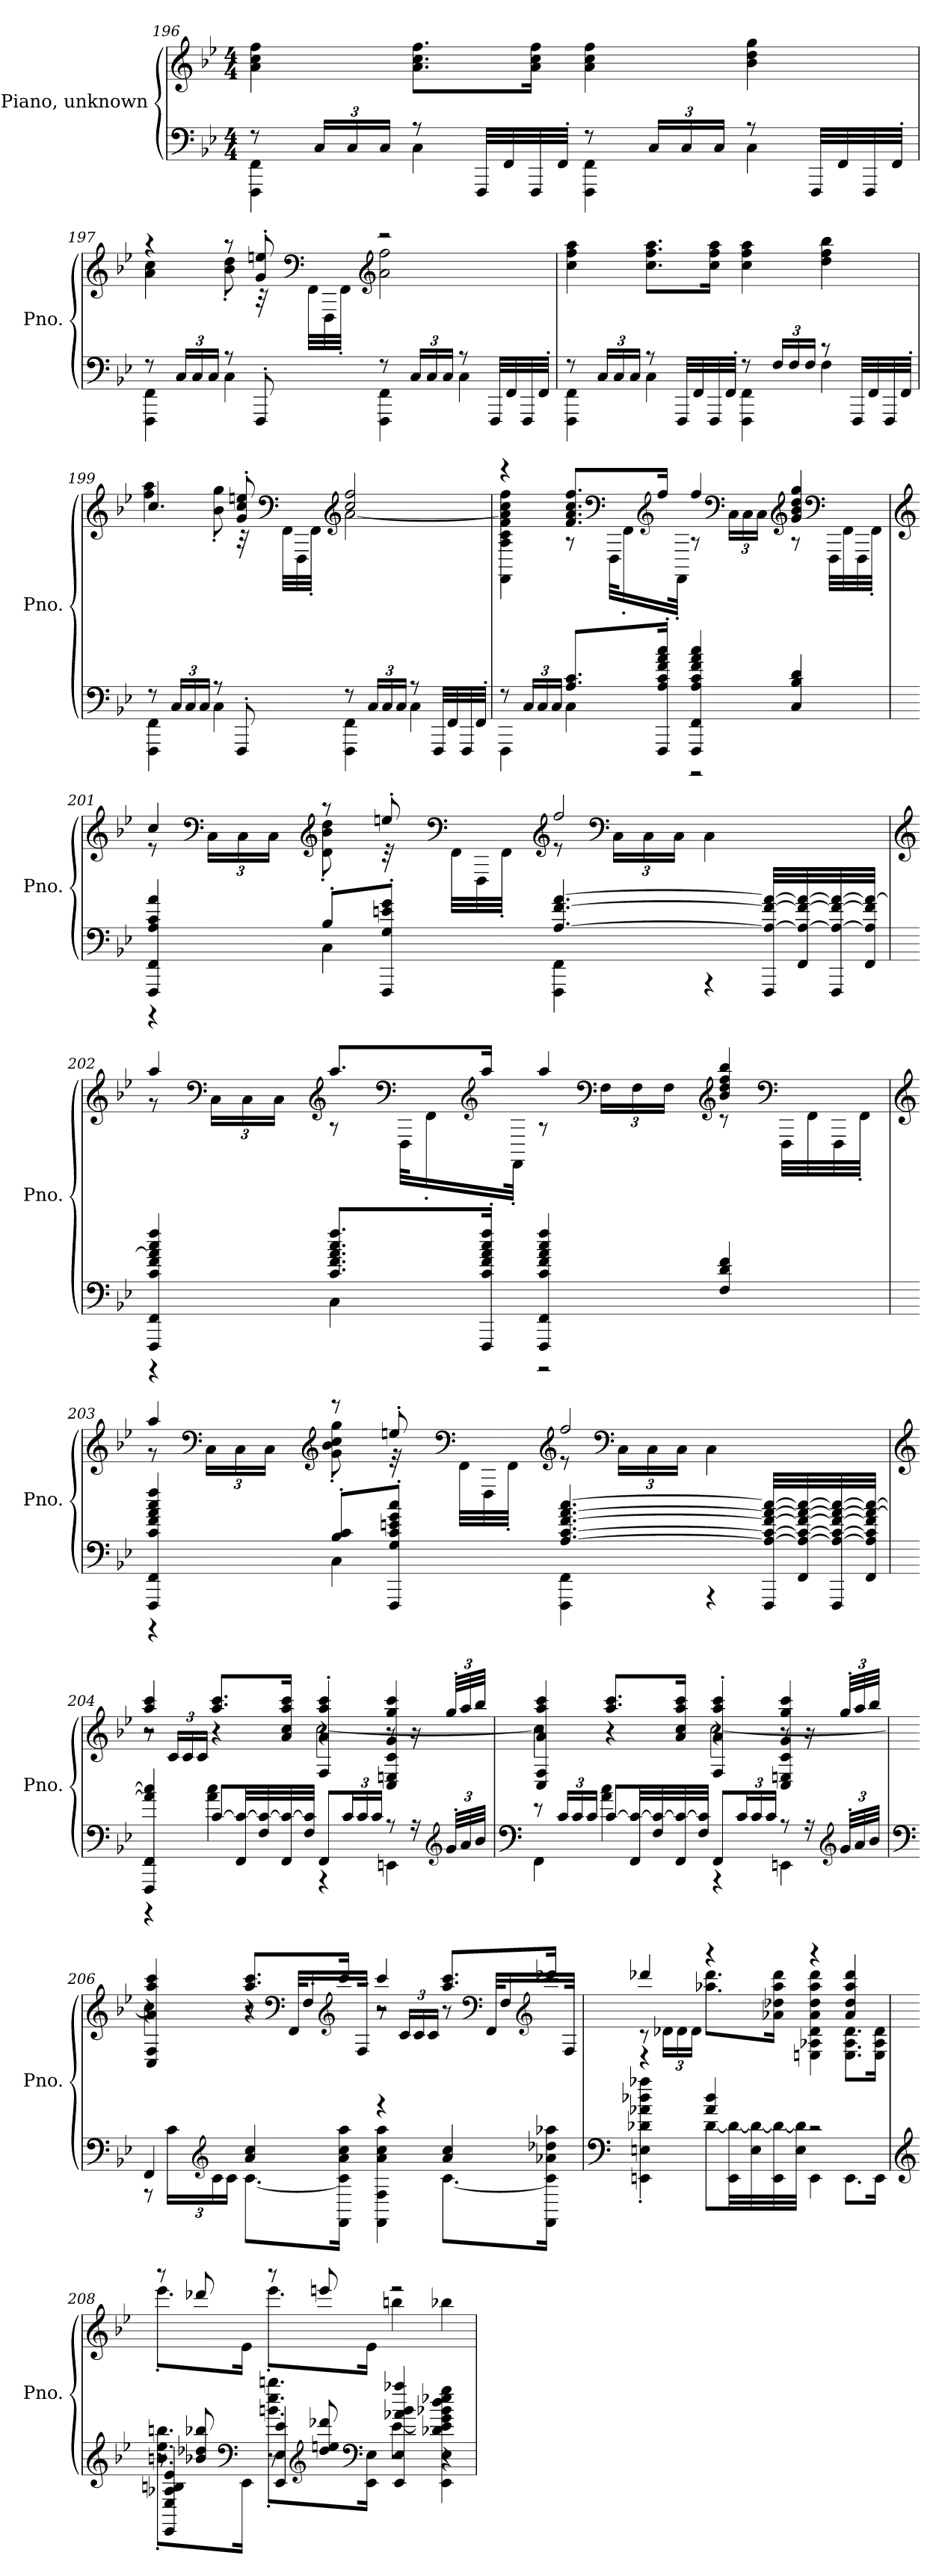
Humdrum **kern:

**kern	**kern
*part1	*part1
*staff2	*staff1
*I"Piano, unknown	*
*I'Pno.	*
!!LO:LB:g=z
*clefF4	*clefG2
*k[b-e-]	*k[b-e-]
*M4/4	*M4/4
=196	=196
*^	*
8r	4FFF\ 4FF\	4a\ 4cc\ 4ff\
*Xbrackettup	*	*
24C/LL	.	.
24C/	.	.
24C/JJ	.	.
8r	4C\	8.a\ 8.cc\ 8.ff\L
32FFF/LLL	.	.
32FF/	.	.
32FFF/	.	16a\ 16cc\ 16ff\Jk
32FF'/JJJ	.	.
8r	4FFF\ 4FF\	4a\ 4cc\ 4ff\
24C/LL	.	.
24C/	.	.
24C/JJ	.	.
8r	4C\	4b-\ 4dd\ 4gg\
32FFF/LLL	.	.
32FF/	.	.
32FFF/	.	.
32FF'/JJJ	.	.
=197	=197	=197
*	*	*^
8r	4FFF\ 4FF\	4r	4a\ 4cc\
24C/LL	.	.	.
24C/	.	.	.
24C/JJ	.	.	.
8r	4C\	8r	8b-\' 8dd\'
8FFF'/	.	8g/' 8een/'	32r
*	*	*clefF4	*
.	.	.	32FF\LLL
.	.	.	32FFF\
.	.	.	32FF'\JJJ
*	*	*clefG2	*
8r	4FFF\ 4FF\	2r	2a\ 2ff\
24C/LL	.	.	.
24C/	.	.	.
24C/JJ	.	.	.
8r	4C\	.	.
32FFF/LLL	.	.	.
32FF/	.	.	.
32FFF/	.	.	.
32FF'/JJJ	.	.	.
*	*	*v	*v
!!LO:PB:g=z
=198	=198	=198
8r	4FFF\ 4FF\	4cc\ 4ff\ 4aa\
24C/LL	.	.
24C/	.	.
24C/JJ	.	.
8r	4C\	8.cc\ 8.ff\ 8.aa\L
32FFF/LLL	.	.
32FF/	.	.
32FFF/	.	16cc\ 16ff\ 16aa\Jk
32FF'/JJJ	.	.
8r	4FFF\ 4FF\	4cc\ 4ff\ 4aa\
24F/LL	.	.
24F/	.	.
24F/JJ	.	.
8r	4F\	4dd\ 4ff\ 4bb-\
32FFF/LLL	.	.
32FF/	.	.
32FFF/	.	.
32FF'/JJJ	.	.
=199	=199	=199
*	*	*^
8r	4FFF\ 4FF\	4.cc/	4ff\ 4aa\
24C/LL	.	.	.
24C/	.	.	.
24C/JJ	.	.	.
8r	4C\	.	8b-\' 8gg\'
8FFF'/	.	8g/' 8cc/' 8een/'	32r
*	*	*clefF4	*
.	.	.	32FF\LLL
.	.	.	32FFF\
.	.	.	32FF'\JJJ
*	*	*clefG2	*
8r	4FFF\ 4FF\	2cc/ 2ff/	[2a\
24C/LL	.	.	.
24C/	.	.	.
24C/JJ	.	.	.
8r	4C\	.	.
32FFF/LLL	.	.	.
32FF/	.	.	.
32FFF/	.	.	.
32FF'/JJJ	.	.	.
!!LO:LB:g=z	!!
=200	=200	=200	=200
8r	4FFF\	4r	4FF\ 4A\ 4c\ 4f\ 4a\] 4cc\ 4ff\
24C/LL	.	.	.
24C/	.	.	.
24C/JJ	.	.	.
8.A/ 8.c/L	4C\	8.f/ 8.a/ 8.cc/ 8.ff/L	8r
*	*	*clefF4	*
.	.	.	32FFF\KLL
.	.	.	16FF'\
*	*	*clefG2	*
16FFF/' 16A/' 16c/' 16f/' 16a/' 16cc/'Jk	.	16ff/Jk	.
.	.	.	32FF'\JJk
4FFF/ 4FF/ 4A/ 4c/ 4f/ 4a/ 4cc/	2r	4ff/	8r
*	*	*clefF4	*
*	*	*	*Xbrackettup
.	.	.	24C\LL
.	.	.	24C\
.	.	.	24C\JJ
*	*	*clefG2	*
4C/ 4B-/ 4d/	.	4g/ 4b-/ 4dd/ 4gg/	8r
*	*	*clefF4	*
.	.	.	32FFF\LLL
.	.	.	32FF\
.	.	.	32FFF\
.	.	.	32FF'\JJJ
!!LO:LB:g=z	!!
=201	=201	=201	=201
*	*	*clefG2	*
4FFF/ 4FF/ 4A/ 4c/ 4a/	4r	4cc/	8r
*	*	*clefF4	*
.	.	.	24C\LL
.	.	.	24C\
.	.	.	24C\JJ
*	*	*clefG2	*
8B-'/L	4C\	8r	8d\' 8b-\' 8dd\'
8FFF/' 8G/' 8en/' 8g/'J	.	8een'/	32r
*	*	*clefF4	*
.	.	.	32FF\LLL
.	.	.	32FFF\
.	.	.	32FF'\JJJ
*	*	*clefG2	*
[4.A/ [4.f/ [4.a/	4FFF\ 4FF\	2ff/	8r
*	*	*clefF4	*
.	.	.	24C\LL
.	.	.	24C\
.	.	.	24C\JJ
.	4r	.	4C\
32FFF/ 32A/_ 32f/_ 32a/_LLL	.	.	.
32FF/ 32A/_ 32f/_ 32a/_	.	.	.
32FFF/ 32A/_ 32f/_ 32a/_	.	.	.
32FF/ 32A/] 32f/] 32a/_JJJ	.	.	.
!!LO:LB:g=z	!!
=202	=202	=202	=202
*	*	*clefG2	*
4FFF/ 4FF/ 4c/ 4f/ 4a/] 4cc/ 4ff/	4r	4aa/	8r
*	*	*clefF4	*
.	.	.	24C\LL
.	.	.	24C\
.	.	.	24C\JJ
*	*	*clefG2	*
8.c/ 8.f/ 8.a/ 8.cc/ 8.ff/L	4C\	8.aa/L	8r
*	*	*clefF4	*
.	.	.	32FFF\KLL
.	.	.	16FF'\
*	*	*clefG2	*
16FFF/' 16c/' 16f/' 16a/' 16cc/' 16ff/'Jk	.	16aa/Jk	.
.	.	.	32FF'\JJk
4FFF/ 4FF/ 4c/ 4f/ 4a/ 4cc/ 4ff/	2r	4aa/	8r
*	*	*clefF4	*
.	.	.	24F\LL
.	.	.	24F\
.	.	.	24F\JJ
*	*	*clefG2	*
4F/ 4d/ 4f/	.	4b-/ 4dd/ 4ff/ 4bb-/	8r
*	*	*clefF4	*
.	.	.	32FFF\LLL
.	.	.	32FF\
.	.	.	32FFF\
.	.	.	32FF'\JJJ
!!LO:LB:g=z	!!
=203	=203	=203	=203
*	*	*clefG2	*
4FFF/ 4FF/ 4c/ 4f/ 4a/ 4cc/ 4ff/	4r	4aa/	8r
*	*	*clefF4	*
.	.	.	24C\LL
.	.	.	24C\
.	.	.	24C\JJ
*	*	*clefG2	*
8B-/' 8c/'L	4C\	8r	8g\' 8b-\' 8cc\' 8gg\'
8FFF/' 8G/' 8c/' 8en/' 8g/' 8cc/'J	.	8een'/	32r
*	*	*clefF4	*
.	.	.	32FF\LLL
.	.	.	32FFF\
.	.	.	32FF'\JJJ
*	*	*clefG2	*
[4.A/ [4.c/ [4.f/ [4.a/ [4.cc/	4FFF\ 4FF\	2ff/	8r
*	*	*clefF4	*
.	.	.	24C\LL
.	.	.	24C\
.	.	.	24C\JJ
.	4r	.	4C\
32FFF/ 32A/_ 32c/_ 32f/_ 32a/_ 32cc/_LLL	.	.	.
32FF/ 32A/_ 32c/_ 32f/_ 32a/_ 32cc/_	.	.	.
32FFF/ 32A/_ 32c/_ 32f/_ 32a/_ 32cc/_	.	.	.
32FF/ 32A/] 32c/] 32f/] 32a/_ 32cc/_JJJ	.	.	.
*	*	*v	*v
!!LO:LB:g=z
=204	=204	=204
*	*	*clefG2
*	*	*^
*	*	*	*^
4FFF/ 4FF/ 4a/] 4cc/]	4r	4aa/ 4ccc/	2r	8r
.	.	.	.	24c/LL
.	.	.	.	24c/
.	.	.	.	24c/JJ
[8c/L	4a\ 4cc\	4r	.	8.aa/ 8.ccc/L
32FF/ 32c/_LL	.	.	.	.
32F/ 32c/_	.	.	.	.
32FF/ 32c/_	.	.	.	16a/ 16cc/ 16aa/ 16ccc/Jk
32F/ 32c/]JJJ	.	.	.	.
8FF/L	4r	4F/' 4a/' 4aa/' 4ccc/'	[2cc\	4r
24c/L	.	.	.	.
24c/	.	.	.	.
24c/JJ	.	.	.	.
8r	4EEn\	4C/ 4En/ 4c/ 4g/ 4gg/ 4ccc/	.	8r
16r	.	.	.	16r
*clefG2	*	*	*	*
48g'/LLL	.	.	.	48gg'/LLL
48a/	.	.	.	48aa/
48b-/JJJ	.	.	.	48bb-/JJJ
!!LO:PB:g=z	!!	!!
=205	=205	=205	=205	=205
*clefF4	*	*	*	*
8r	4FF\	2r	4cc\]	4C/ 4F/ 4a/ 4aa/ 4ccc/
24c/LL	.	.	.	.
24c/	.	.	.	.
24c/JJ	.	.	.	.
[8c/L	4a\ 4cc\	.	4r	8.aa/ 8.ccc/L
32FF/ 32c/_LL	.	.	.	.
32F/ 32c/_	.	.	.	.
32FF/ 32c/_	.	.	.	16a/ 16cc/ 16aa/ 16ccc/Jk
32F/ 32c/]JJJ	.	.	.	.
8FF/L	4r	4F/' 4a/' 4aa/' 4ccc/'	[2cc\	4r
24c/L	.	.	.	.
24c/	.	.	.	.
24c/JJ	.	.	.	.
8r	4EEn\	4C/ 4En/ 4c/ 4g/ 4gg/ 4ccc/	.	8r
16r	.	.	.	16r
*clefG2	*	*	*	*
48g'/LLL	.	.	.	48gg'/LLL
48a/	.	.	.	48aa/
48b-/JJJ	.	.	.	48bb-/JJJ
!!LO:LB:g=z	!!	!!
=206	=206	=206	=206	=206
*clefF4	*	*	*	*
4FF/	8r	4r	4cc\]	4C/ 4F/ 4a/ 4aa/ 4ccc/
.	24c\LL	.	.	.
*clefG2	*	*	*	*
.	24c\	.	.	.
.	24c\JJ	.	.	.
4a/ 4cc/	[8.c\L	8.aa/ 8.ccc/L	4r	8r
*	*	*clefF4	*	*
.	.	.	.	32FF/KLL
.	.	.	.	16F'/
*	*	*clefG2	*	*
.	16FF\ 16c\] 16a\ 16cc\ 16aa\Jk	16ccc/Jk	.	.
.	.	.	.	32F'/JJk
4r	4FF\ 4F\ 4a\ 4cc\ 4aa\	4ccc/	2r	8r
.	.	.	.	24c/LL
.	.	.	.	24c/
.	.	.	.	24c/JJ
4a/ 4cc/	[8.c\L	8.aa/ 8.ccc/L	.	8r
*	*	*clefF4	*	*
.	.	.	.	32FF/KLL
.	.	.	.	16F'/
*	*	*clefG2	*	*
.	16FF\ 16c\] 16a-X\ 16dd-X\ 16aa-X\Jk	16ddd-X/Jk	.	.
.	.	.	.	32F/JJk
*	*	*v	*v	*v
!!LO:LB:g=z
=207	=207	=207
*clefF4	*	*
*	*	*^
4r	4EEn\' 4En\' 4d-X\' 4a-X\' 4dd-X\' 4aa-X\'	4ddd-X/	8r
.	.	.	24d-X\LL
.	.	.	24d-\
.	.	.	24d-\JJ
4a-/ 4dd-/	[8d-\L	4r	8.aa-X\ 8.ddd-\L
.	32EE\ 32d-\_LL	.	.
.	32E\ 32d-\_	.	.
.	32EE\ 32d-\_	.	16a-X\ 16dd-X\ 16aa-\ 16ddd-\Jk
.	32E\ 32d-\]JJJ	.	.
2r	4EE\	4r	4En\ 4A-X\ 4d-\ 4a-\ 4dd-\ 4aa-\ 4ddd-\
.	8.EE\L	4a-/ 4dd-/ 4aa-/ 4ddd-/	8.E\ 8.A-\ 8.d-\L
.	16EE\Jk	.	16E\ 16A-\ 16d-\Jk
*v	*v	*	*
!!LO:LB:g=z	!!
=208	=208	=208
*clefG2	*	*
*^	*	*
*	*^	*	*
8r	8.bn\' 8.ee-\' 8.bbn\'L	4EE-/ 4E-/ 4A-X/ 4Bn/ 4e-/	8r	8.eee-'\L
8b-X/ 8dd-X/ 8bb-X/	.	.	8ddd-X/	.
*clefF4	*	*	*	*
.	16EE-\Jk	.	.	16e-\Jk
8r	8.bn\' 8.ee-\' 8.bbn\'L	4EE-/ 4E-/ 4e-/	8r	8.eee-'\L
*clefG2	*	*	*	*
8dd-/ 8een/ 8ddd-X/	.	.	8eeen/	.
*clefF4	*	*	*	*
.	16EE-\ 16E-\Jk	.	.	16e-\Jk
2r	[4e-\	4EE-/ 4E-/ 4a-X/ 4b/ 4aa-X/	2r	4bbn\
.	4EE-\ 4E-\ 4d-X\ 4e-\] 4g\ 4b-X\ 4dd-\ 4ee-X\ 4gg\	4r	.	4bb-X\
*v	*v	*v	*	*
*	*v	*v
=	=
*-	*-
